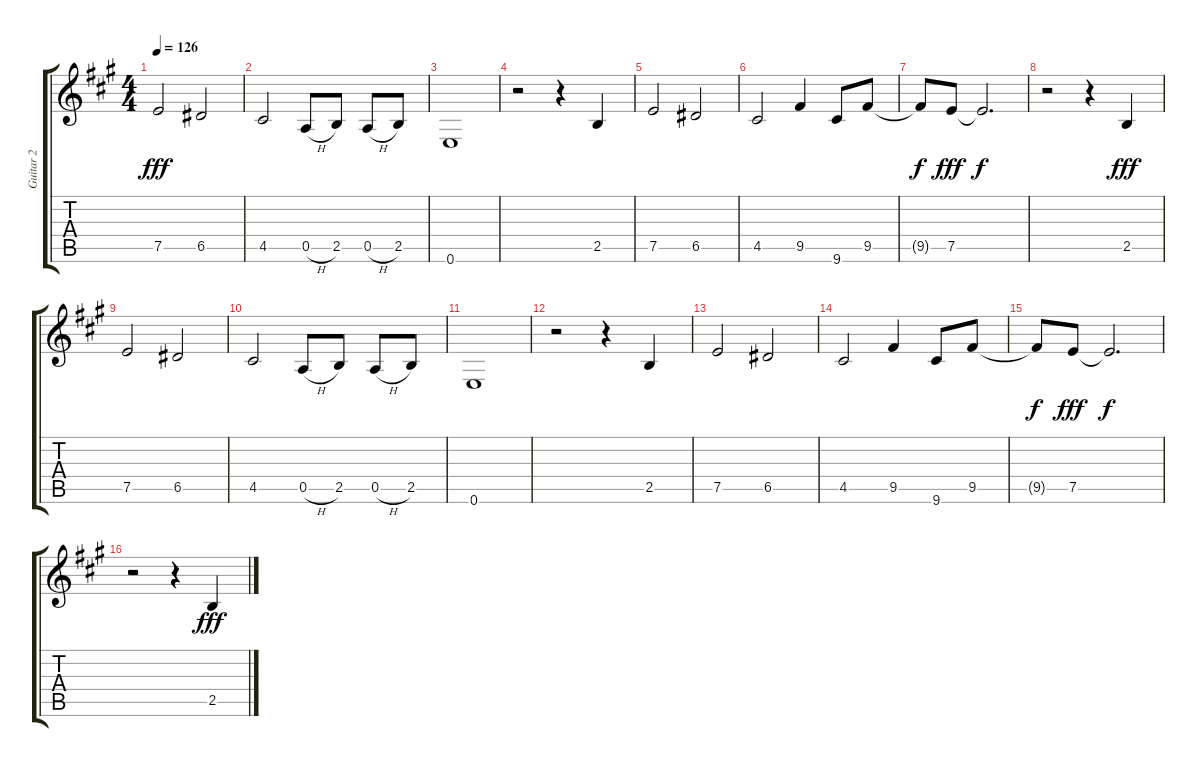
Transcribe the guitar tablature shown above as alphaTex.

\track ("Guitar 2" "Guitar 2") {instrument overdrivenguitar}
\staff {score tabs}
\tuning (E4 B3 G3 D3 A2 E2) {hide}
\ts (4 4)
\tempo 126
\clef g2
\ks a
7.5.2{dy fff} 6.5.2 |
4.5.2 0.5{h}.8 2.5.8 0.5{h}.8 2.5.8 |
0.6.1 |
r.2 r.4 2.5.4 |
7.5.2 6.5.2 |
4.5.2 9.5.4 9.6.8 9.5.8 |
9.5{t}.8{dy f} 7.5.8{dy fff} 7.5{t}.2{d dy f} |
r.2 r.4 2.5.4{dy fff} |
7.5.2 6.5.2 |
4.5.2 0.5{h}.8 2.5.8 0.5{h}.8 2.5.8 |
0.6.1 |
r.2 r.4 2.5.4 |
7.5.2 6.5.2 |
4.5.2 9.5.4 9.6.8 9.5.8 |
9.5{t}.8{dy f} 7.5.8{dy fff} 7.5{t}.2{d dy f} |
r.2 r.4 2.5.4{dy fff}
